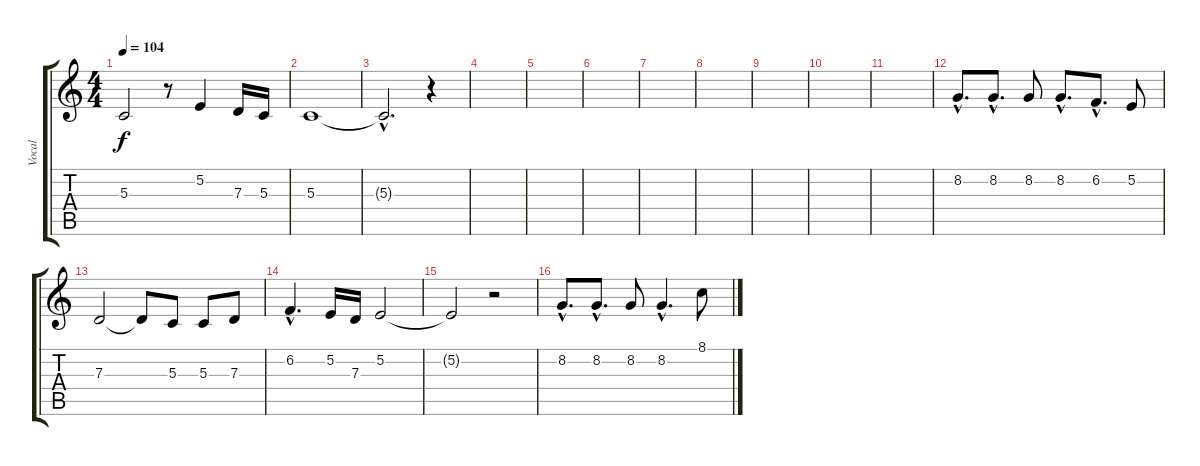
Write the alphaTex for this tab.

\track ("Vocal" "Vocal") {instrument viola}
\staff {score tabs}
\tuning (E4 B3 G3 D3 A2 E2) {hide}
\ts (4 4)
\tempo 104
\clef g2
\ks c
5.3{t}.2{dy f} r.8 5.2.4 7.3.16 5.3.16 |
5.3.1 |
5.3{hac t}.2{d} r.4 |
|
|
|
|
|
|
|
|
8.2{hac}.8{d} 8.2{hac}.8{d} 8.2.8 8.2{hac}.8{d} 6.2{hac}.8{d} 5.2.8 |
7.3.2 7.3{t}.8 5.3.8 5.3.8 7.3.8 |
6.2{hac}.4{d} 5.2.16 7.3.16 5.2.2 |
5.2{t}.2 r.2 |
8.2{hac}.8{d} 8.2{hac}.8{d} 8.2.8 8.2{hac}.4{d} 8.1.8
